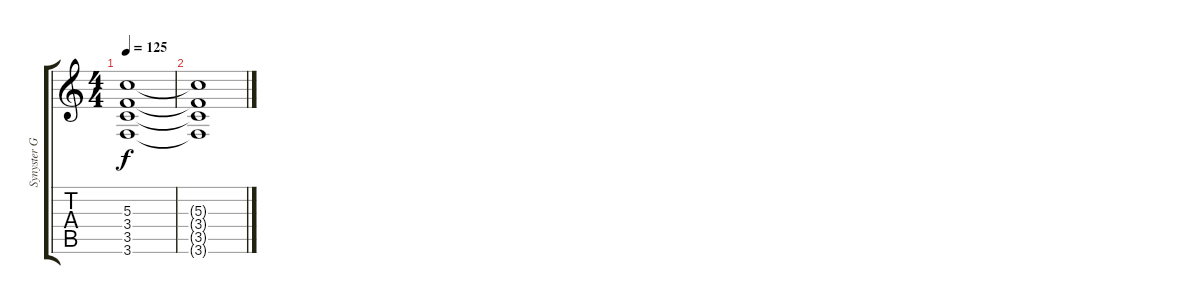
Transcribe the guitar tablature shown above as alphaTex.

\track ("Synyster Gates Duet" "Synyster G") {instrument overdrivenguitar}
\staff {score tabs}
\tuning (E4 B3 G3 D3 A2 D2) {hide}
\ts (4 4)
\tempo 125
\clef g2
\ks c
(5.3{t} 3.4{t} 3.5{t} 3.6{t}).1{dy f} |
(5.3{t} 3.4{t} 3.5{t} 3.6{t}).1
